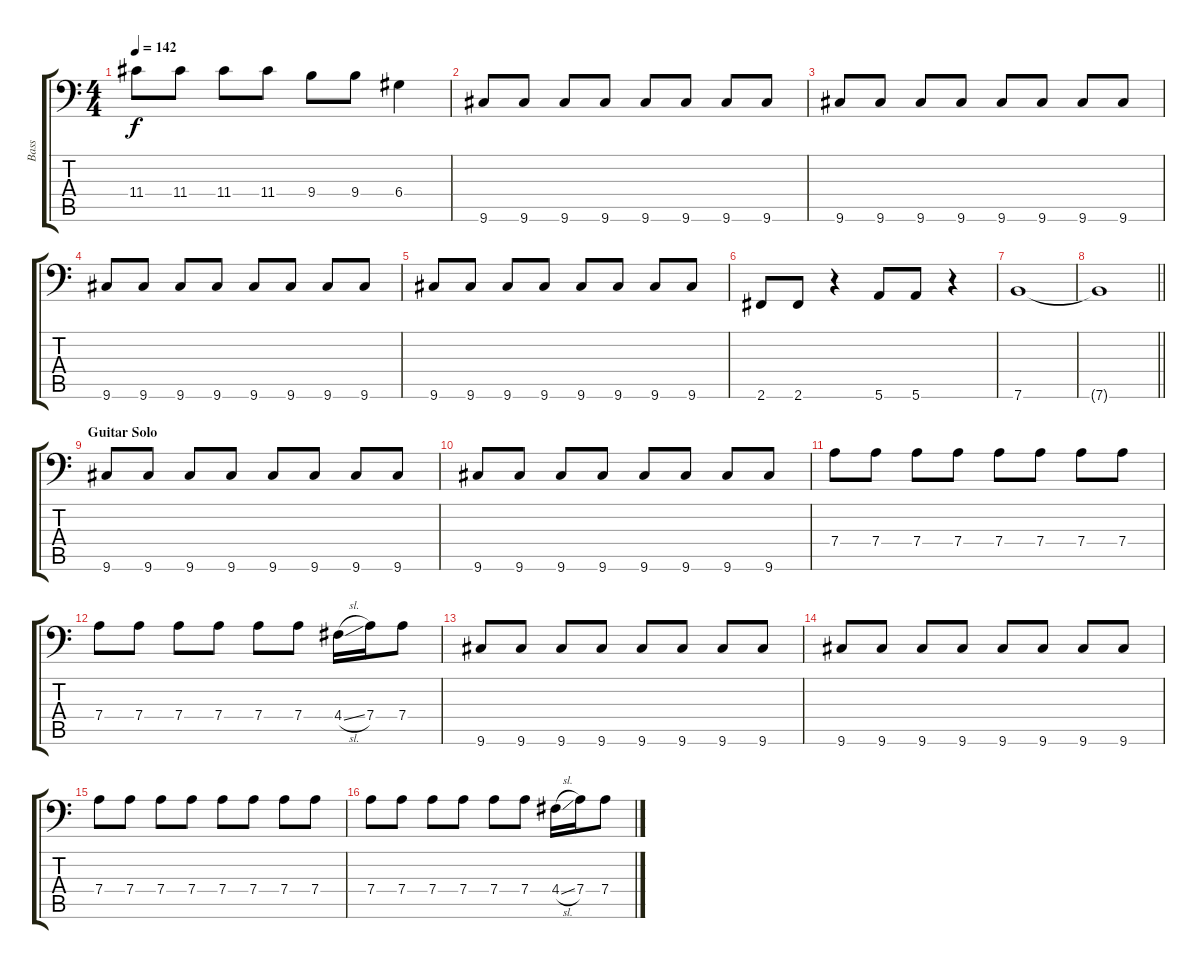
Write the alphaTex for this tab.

\track ("Bass" "Bass") {instrument electricbassfinger}
\staff {score tabs}
\tuning (E3 B2 G2 D2 A1 E1) {hide}
\ts (4 4)
\tempo 142
\clef f4
\ks c
11.4.8{dy f} 11.4.8 11.4.8 11.4.8 9.4.8 9.4.8 6.4.4 |
9.6.8 9.6.8 9.6.8 9.6.8 9.6.8 9.6.8 9.6.8 9.6.8 |
9.6.8 9.6.8 9.6.8 9.6.8 9.6.8 9.6.8 9.6.8 9.6.8 |
9.6.8 9.6.8 9.6.8 9.6.8 9.6.8 9.6.8 9.6.8 9.6.8 |
9.6.8 9.6.8 9.6.8 9.6.8 9.6.8 9.6.8 9.6.8 9.6.8 |
2.6.8 2.6.8 r.4 5.6.8 5.6.8 r.4 |
7.6.1 |
\barLineRight lightlight
7.6{t}.1 |
\section ("" "Guitar Solo")
9.6.8 9.6.8 9.6.8 9.6.8 9.6.8 9.6.8 9.6.8 9.6.8 |
9.6.8 9.6.8 9.6.8 9.6.8 9.6.8 9.6.8 9.6.8 9.6.8 |
7.4.8 7.4.8 7.4.8 7.4.8 7.4.8 7.4.8 7.4.8 7.4.8 |
7.4.8 7.4.8 7.4.8 7.4.8 7.4.8 7.4.8 4.4{sl}.16 7.4.16 7.4.8 |
9.6.8 9.6.8 9.6.8 9.6.8 9.6.8 9.6.8 9.6.8 9.6.8 |
9.6.8 9.6.8 9.6.8 9.6.8 9.6.8 9.6.8 9.6.8 9.6.8 |
7.4.8 7.4.8 7.4.8 7.4.8 7.4.8 7.4.8 7.4.8 7.4.8 |
7.4.8 7.4.8 7.4.8 7.4.8 7.4.8 7.4.8 4.4{sl}.16 7.4.16 7.4.8
